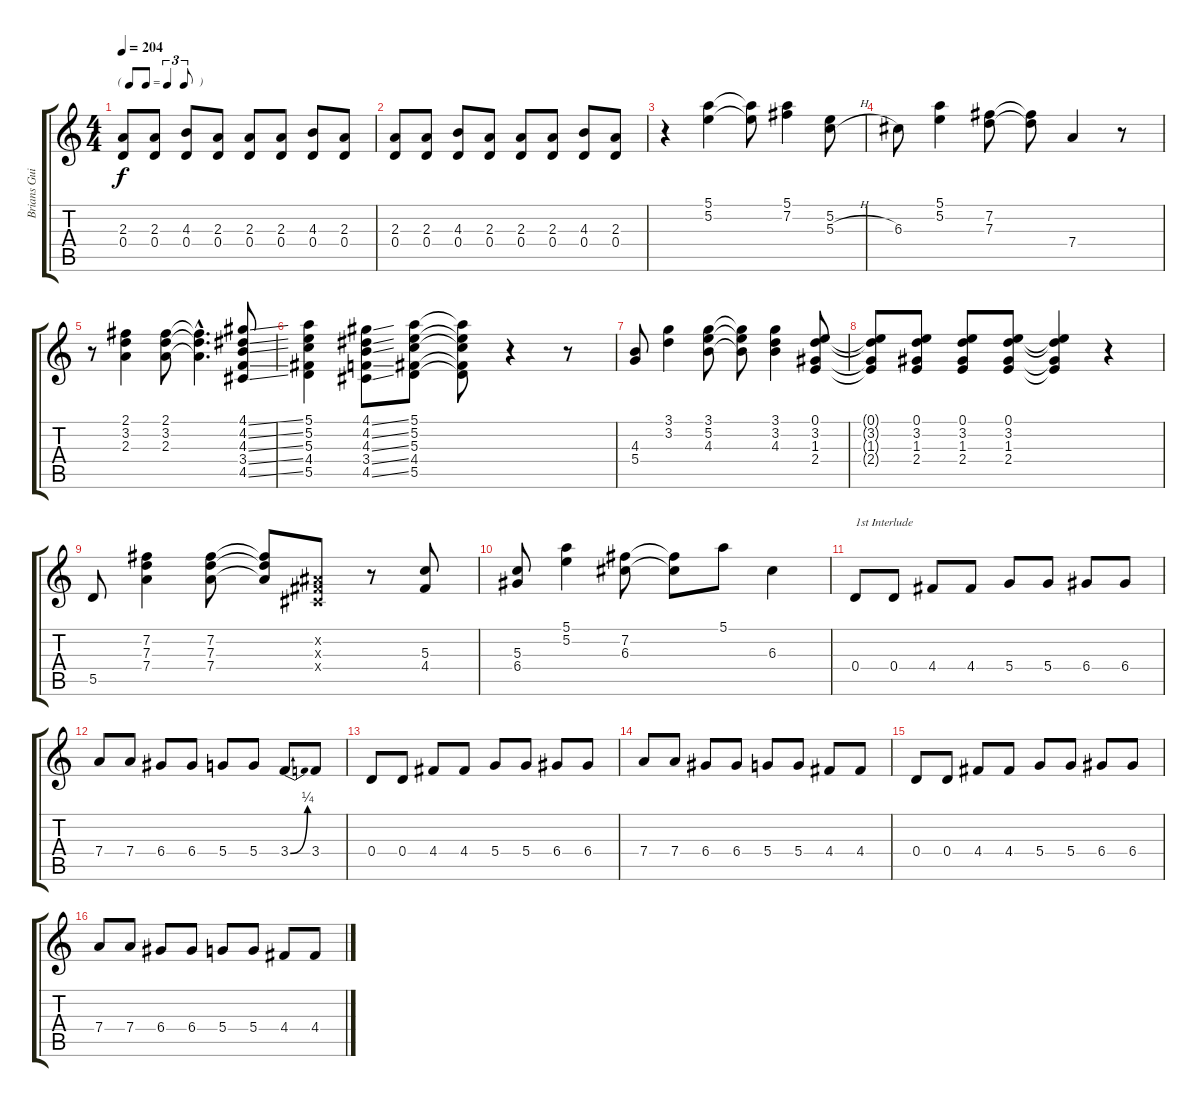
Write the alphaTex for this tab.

\track ("Brians Guitar" "Brians Gui") {instrument electricguitarclean}
\staff {score tabs}
\tuning (E4 B3 G3 D3 A2 E2) {hide}
\ts (4 4)
\tf triplet8th
\tempo 204
\clef g2
\ks c
(2.3 0.4).8{dy f} (2.3 0.4).8 (4.3 0.4).8 (2.3 0.4).8 (2.3 0.4).8 (2.3 0.4).8 (4.3 0.4).8 (2.3 0.4).8 |
(2.3 0.4).8 (2.3 0.4).8 (4.3 0.4).8 (2.3 0.4).8 (2.3 0.4).8 (2.3 0.4).8 (4.3 0.4).8 (2.3 0.4).8 |
r.4 (5.1 5.2).4 (5.1{t} 5.2{t}).8 (5.1 7.2).4 (5.2 5.3{h}).8 |
6.3.8 (5.1 5.2).4 (7.2 7.3).8 (7.2{t} 7.3{t}).8 7.4.4 r.8 |
r.8 (2.1 3.2 2.3).4 (2.1 3.2 2.3).8 (2.1{hac t} 3.2{hac t} 2.3{hac t}).4{d} (4.1{ss} 4.2{ss} 4.3{ss} 3.4{ss} 4.5{ss}).8 |
(5.1 5.2 5.3 4.4 5.5).4 (4.1{ss} 4.2{ss} 4.3{ss} 3.4{ss} 4.5{ss}).8 (5.1 5.2 5.3 4.4 5.5).8 (5.1{t} 5.2{t} 5.3{t} 4.4{t} 5.5{t}).8 r.4 r.8 |
(4.3 5.4).8 (3.1 3.2).4 (3.1 5.2 4.3).8 (3.1{t} 5.2{t} 4.3{t}).8 (3.1 3.2 4.3).4 (0.1 3.2 1.3 2.4).8 |
(0.1{t} 3.2{t} 1.3{t} 2.4{t}).8 (0.1 3.2 1.3 2.4).8 (0.1 3.2 1.3 2.4).8 (0.1 3.2 1.3 2.4).8 (0.1{t} 3.2{t} 1.3{t} 2.4{t}).4 r.4 |
5.5.8 (7.2 7.3 7.4).4 (7.2 7.3 7.4).8 (7.2{t} 7.3{t} 7.4{t}).8 (-1.2{x} -1.3{x} -1.4{x}).8 r.8 (5.3 4.4).8 |
(5.3 6.4).8 (5.1 5.2).4 (7.2 6.3).8 (7.2{t} 6.3{t}).8 5.1.8 6.3.4 |
0.4.8{txt "1st Interlude"} 0.4.8 4.4.8 4.4.8 5.4.8 5.4.8 6.4.8 6.4.8 |
7.4.8 7.4.8 6.4.8 6.4.8 5.4.8 5.4.8 3.4{be (bend 0 0 60 1)}.8 3.4.8 |
0.4.8 0.4.8 4.4.8 4.4.8 5.4.8 5.4.8 6.4.8 6.4.8 |
7.4.8 7.4.8 6.4.8 6.4.8 5.4.8 5.4.8 4.4.8 4.4.8 |
0.4.8 0.4.8 4.4.8 4.4.8 5.4.8 5.4.8 6.4.8 6.4.8 |
7.4.8 7.4.8 6.4.8 6.4.8 5.4.8 5.4.8 4.4.8 4.4.8
